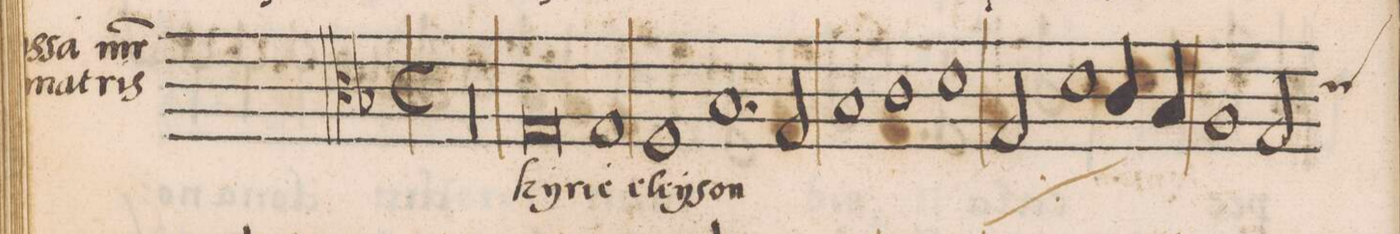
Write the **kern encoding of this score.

**kern	**text
*I"CANTVS	*
*clefC3	*
*k[b-]	*
*M2/1	*
0r	.
=2-	=2-
0r	.
=3-	=3-
0G	ky-
=4-	=4-
1G	-ri-
1F	-e
=5-	=5-
1.B-	e-
2G/	-le-
=6-	=6-
1B-	-y-
1c	-ſon
=7-	=7-
1d	.
*	*ij
2G/	e-
1d\	-le-
=8-	=8-
4c/	.
4B-/	.
1A	-y-
=9-	=9-
*custos:d	*
2G/	-ſon
*-	*-
